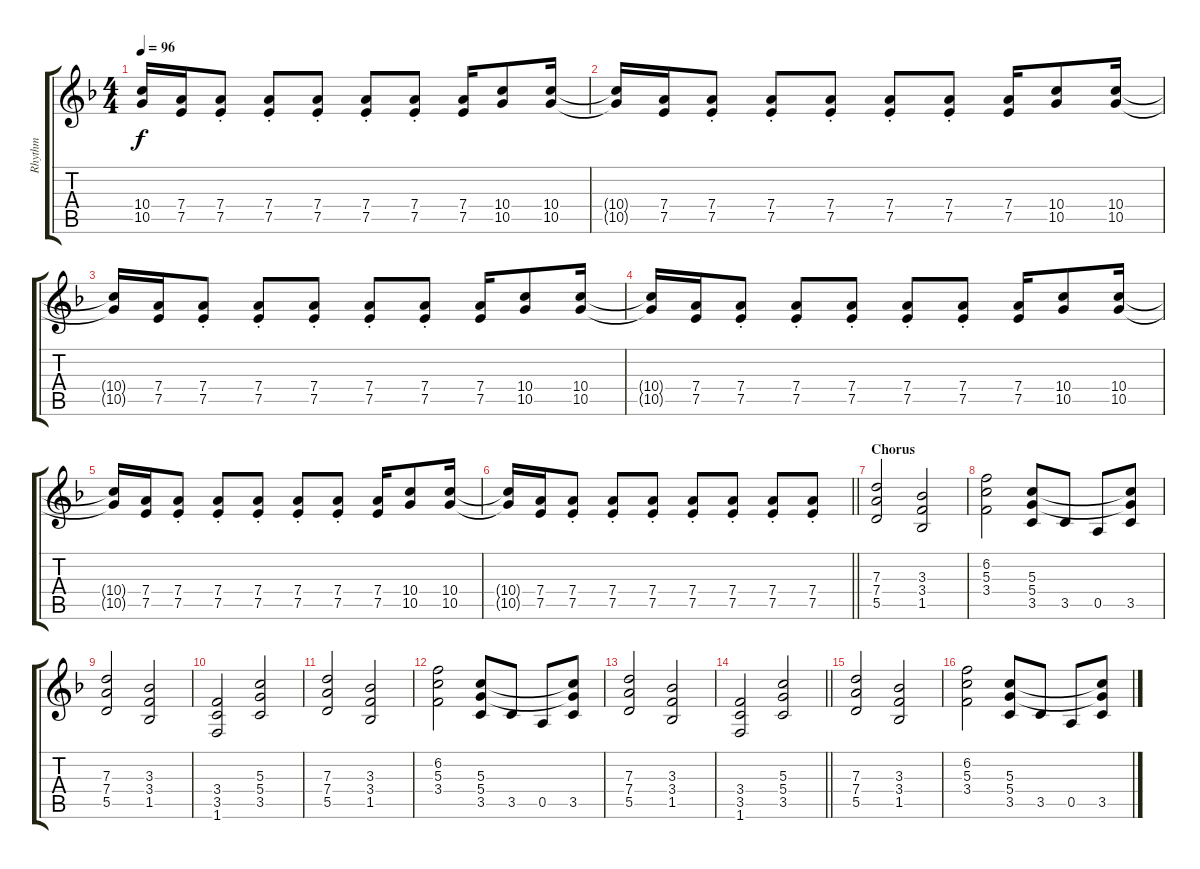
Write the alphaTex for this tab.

\track ("Rhythm" "Rhythm") {instrument distortionguitar}
\staff {score tabs}
\tuning (E4 B3 G3 D3 A2 E2) {hide}
\ts (4 4)
\tempo 96
\clef g2
\ks dminor
(10.4{t} 10.5{t}).16{dy f} (7.4 7.5).16 (7.4{st} 7.5{st}).8 (7.4{st} 7.5{st}).8 (7.4{st} 7.5{st}).8 (7.4{st} 7.5{st}).8 (7.4{st} 7.5{st}).8 (7.4 7.5).16 (10.4 10.5).8 (10.4 10.5).16 |
(10.4{t} 10.5{t}).16 (7.4 7.5).16 (7.4{st} 7.5{st}).8 (7.4{st} 7.5{st}).8 (7.4{st} 7.5{st}).8 (7.4{st} 7.5{st}).8 (7.4{st} 7.5{st}).8 (7.4 7.5).16 (10.4 10.5).8 (10.4 10.5).16 |
(10.4{t} 10.5{t}).16 (7.4 7.5).16 (7.4{st} 7.5{st}).8 (7.4{st} 7.5{st}).8 (7.4{st} 7.5{st}).8 (7.4{st} 7.5{st}).8 (7.4{st} 7.5{st}).8 (7.4 7.5).16 (10.4 10.5).8 (10.4 10.5).16 |
(10.4{t} 10.5{t}).16 (7.4 7.5).16 (7.4{st} 7.5{st}).8 (7.4{st} 7.5{st}).8 (7.4{st} 7.5{st}).8 (7.4{st} 7.5{st}).8 (7.4{st} 7.5{st}).8 (7.4 7.5).16 (10.4 10.5).8 (10.4 10.5).16 |
(10.4{t} 10.5{t}).16 (7.4 7.5).16 (7.4{st} 7.5{st}).8 (7.4{st} 7.5{st}).8 (7.4{st} 7.5{st}).8 (7.4{st} 7.5{st}).8 (7.4{st} 7.5{st}).8 (7.4 7.5).16 (10.4 10.5).8 (10.4 10.5).16 |
\barLineRight lightlight
(10.4{t} 10.5{t}).16 (7.4 7.5).16 (7.4{st} 7.5{st}).8 (7.4{st} 7.5{st}).8 (7.4{st} 7.5{st}).8 (7.4{st} 7.5{st}).8 (7.4{st} 7.5{st}).8 (7.4{st} 7.5{st}).8 (7.4{st} 7.5{st}).8 |
\section ("" "Chorus")
(7.3 7.4 5.5).2 (3.3 3.4 1.5).2 |
(6.2 5.3 3.4).2 (5.3 5.4 3.5).8 3.5.8 0.5.8 (5.3{t} 5.4{t} 3.5).8 |
(7.3 7.4 5.5).2 (3.3 3.4 1.5).2 |
(3.4 3.5 1.6).2 (5.3 5.4 3.5).2 |
(7.3 7.4 5.5).2 (3.3 3.4 1.5).2 |
(6.2 5.3 3.4).2 (5.3 5.4 3.5).8 3.5.8 0.5.8 (5.3{t} 5.4{t} 3.5).8 |
(7.3 7.4 5.5).2 (3.3 3.4 1.5).2 |
\barLineRight lightlight
(3.4 3.5 1.6).2 (5.3 5.4 3.5).2 |
(7.3 7.4 5.5).2 (3.3 3.4 1.5).2 |
(6.2 5.3 3.4).2 (5.3 5.4 3.5).8 3.5.8 0.5.8 (5.3{t} 5.4{t} 3.5).8
